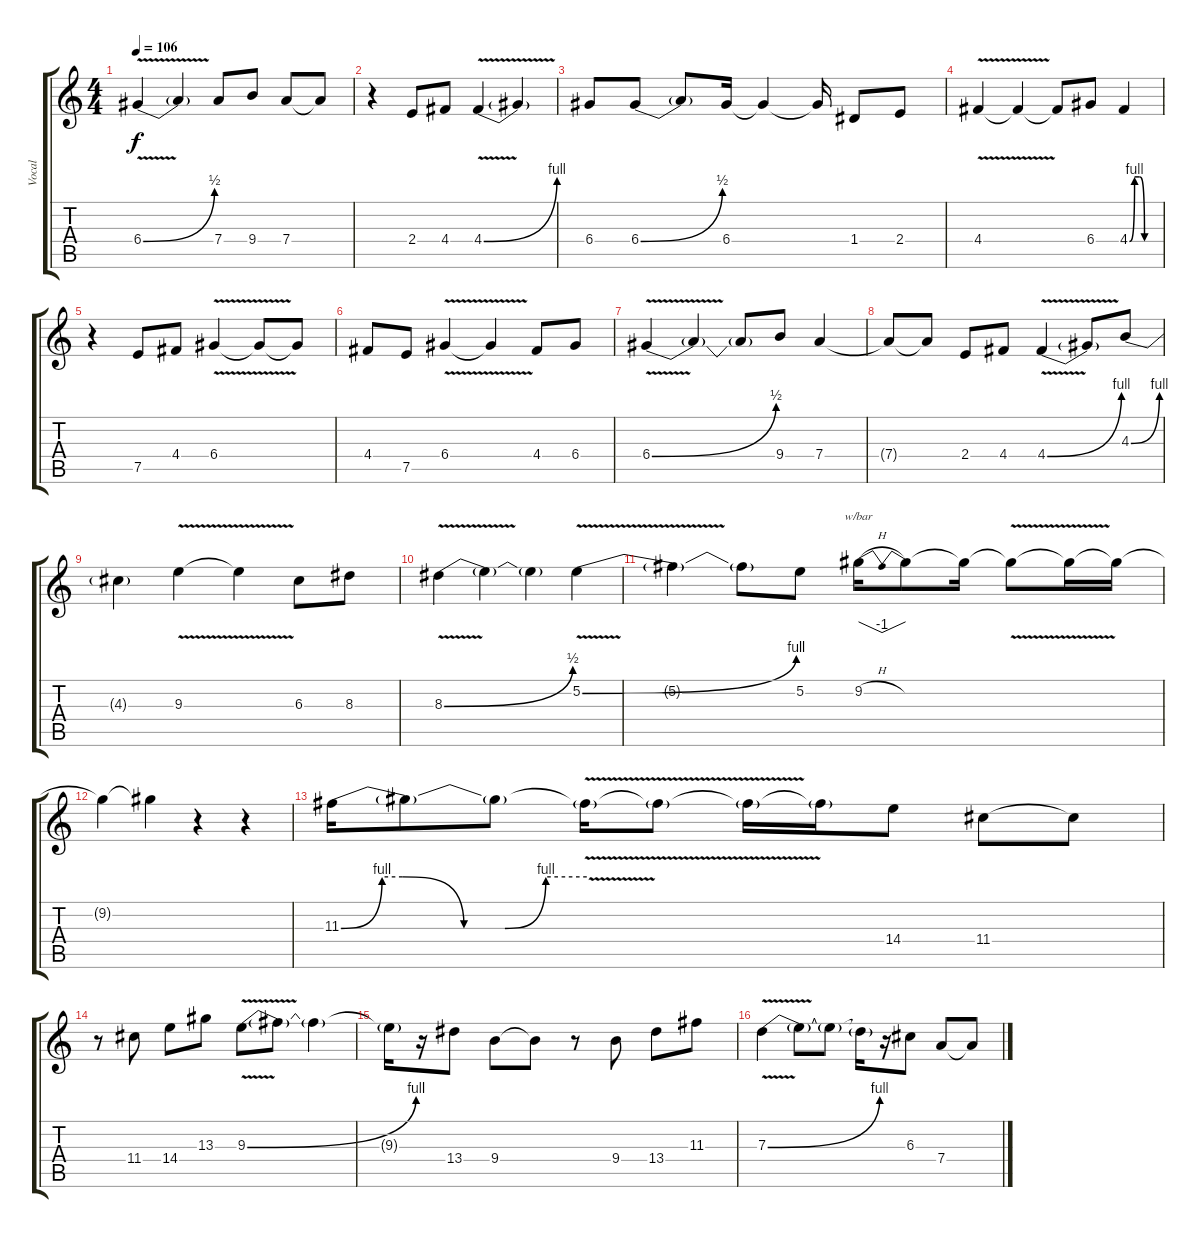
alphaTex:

\track ("Vocal" "Vocal") {instrument acousticguitarsteel}
\staff {score tabs}
\tuning (E4 B3 G3 D3 A2 E2) {hide}
\ts (4 4)
\tempo 106
\clef g2
\ks c
6.4{be (bend 0 0 60 2) v}.4{dy f} 6.4{t}.4 7.4.8 9.4.8 7.4.8 7.4{t}.8 |
r.4 2.4.8 4.4.8 4.4{be (bend 0 0 60 4) v}.4 4.4{t}.4 |
6.4.8 6.4{be (bend 0 0 60 2)}.8 6.4{t}.8 6.4.16 6.4{t}.4 6.4{t}.16 1.4.8 2.4.8 |
4.4{v}.4 4.4{t}.4 4.4{t}.8 6.4.8 4.4{be (custom 0 0 10 4 20 4 30 0 60 0)}.4 |
r.4 7.5.8 4.4.8 6.4{v}.4 6.4{t}.8 6.4{t}.8 |
4.4.8 7.5.8 6.4{v}.4 6.4{t}.4 4.4.8 6.4.8 |
6.4{be (bend 0 0 60 2) v}.4 6.4{t}.4 6.4{t}.8 9.4.8 7.4.4 |
7.4{t}.8 7.4{t}.8 2.4.8 4.4.8 4.4{be (bend 0 0 60 4) v}.4 4.4{t}.8 4.3{be (bend 0 0 60 4)}.8 |
4.3{t}.4 9.3{v}.4 9.3{t}.4 6.3.8 8.3.8 |
8.3{be (bend 0 0 60 2) v}.4 8.3{t}.4 8.3{t}.4 5.2{be (bend 0 0 60 4) v}.4 |
5.2{t}.4 5.2{t}.8 5.2.8 9.2{h}.16{tbe (dip default 0 0 30 -4 60 0)} 9.2{t}.8 9.2{t}.16 9.2{v t}.8 9.2{t}.16 9.2{t}.16 |
9.2{t}.4 9.2{t}.4 r.4 r.4 |
11.3{be (custom 0 0 10 4 15 4 30 0 40 0 50 4 60 4)}.16 11.3{t}.8 11.3{t}.8 11.3{v t}.16 11.3{v t}.8 11.3{t}.16 11.3{t}.16 14.4.8 11.4.8 11.4{t}.8 |
r.8 11.4.8 14.4.8 13.3.8 9.3{be (bend 0 0 60 4) v}.8 9.3{t}.8 9.3{t}.4 |
9.3{t}.16 r.16 13.4.8 9.4.8 9.4{t}.8 r.8 9.4.8 13.4.8 11.3.8 |
7.3{be (bend 0 0 60 4) v}.4 7.3{t}.8 7.3{t}.8 7.3{t}.16 r.16 6.3.8 7.4.8 7.4{t}.8
